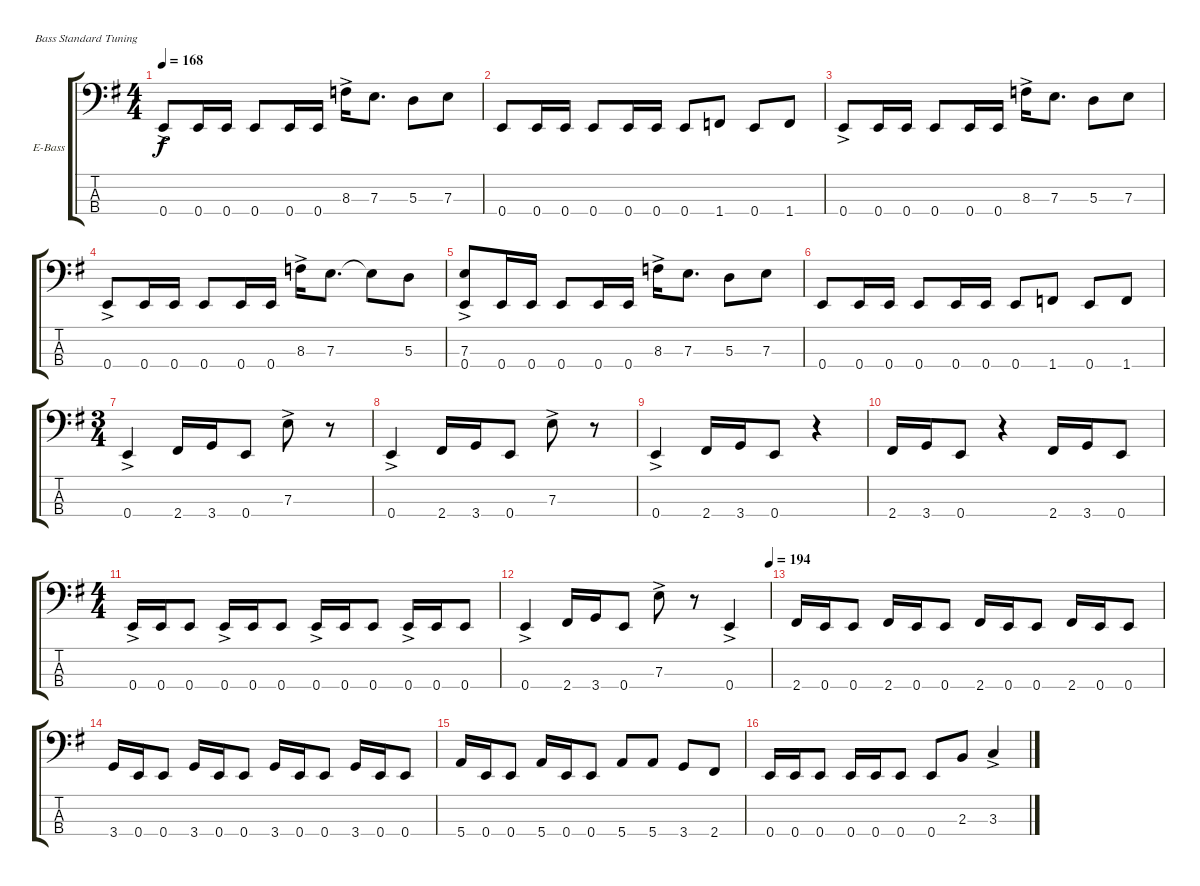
\bracketExtendMode groupsimilarinstruments
\firstSystemTrackNameOrientation horizontal
\otherSystemsTrackNameOrientation horizontal
\track ("Bass" "E-Bass") {instrument electricbasspick}
\staff {score tabs}
\tuning (G2 D2 A1 E1)
\ts (4 4)
\tempo 168
\clef f4
\scale
1.05549
\ks g
0.4{ac}.8{dy f} 0.4.16 0.4.16 0.4.8 0.4.16 0.4.16 8.3{ac}.16 7.3.8{d} 5.3.8 7.3.8 |
\scale
0.944515 0.4.8 0.4.16 0.4.16 0.4.8 0.4.16 0.4.16 0.4.8 1.4.8 0.4.8 1.4.8 |
\scale
1.05549 0.4{ac}.8 0.4.16 0.4.16 0.4.8 0.4.16 0.4.16 8.3{ac}.16 7.3.8{d} 5.3.8 7.3.8 |
\scale
0.944515 0.4{ac}.8 0.4.16 0.4.16 0.4.8 0.4.16 0.4.16 8.3{ac}.16 7.3.8{d} 7.3{t}.8 5.3.8 |
\scale
1.05549 (7.3{ac} 0.4{ac}).8 0.4.16 0.4.16 0.4.8 0.4.16 0.4.16 8.3{ac}.16 7.3.8{d} 5.3.8 7.3.8 |
\scale
0.944515 0.4.8 0.4.16 0.4.16 0.4.8 0.4.16 0.4.16 0.4.8 1.4.8 0.4.8 1.4.8 |
\ts (3 4)
\scale
1.08575 0.4{ac}.4 2.4.16 3.4.16 0.4.8 7.3{ac}.8 r.8 |
\scale
0.91425 0.4{ac}.4 2.4.16 3.4.16 0.4.8 7.3{ac}.8 r.8 |
\scale
1.05549 0.4{ac}.4 2.4.16 3.4.16 0.4.8 r.4 |
\scale
0.944515 2.4.16 3.4.16 0.4.8 r.4 2.4.16 3.4.16 0.4.8 |
\ts (4 4)
\scale
1.08575 0.4{ac}.16 0.4.16 0.4.8 0.4{ac}.16 0.4.16 0.4.8 0.4{ac}.16 0.4.16 0.4.8 0.4{ac}.16 0.4.16 0.4.8 |
\tempo (194 1)
\scale
0.91425 0.4{ac}.4 2.4.16 3.4.16 0.4.8 7.3{ac}.8 r.8 0.4{ac}.4 |
\scale
1.05549 2.4.16 0.4.16 0.4.8 2.4.16 0.4.16 0.4.8 2.4.16 0.4.16 0.4.8 2.4.16 0.4.16 0.4.8 |
\scale
0.944515 3.4.16 0.4.16 0.4.8 3.4.16 0.4.16 0.4.8 3.4.16 0.4.16 0.4.8 3.4.16 0.4.16 0.4.8 |
\scale
1.05549 5.4.16 0.4.16 0.4.8 5.4.16 0.4.16 0.4.8 5.4.8 5.4.8 3.4.8 2.4.8 |
\scale
0.944515 0.4.16 0.4.16 0.4.8 0.4.16 0.4.16 0.4.8 0.4.8 2.3.8 3.3{ac}.4
